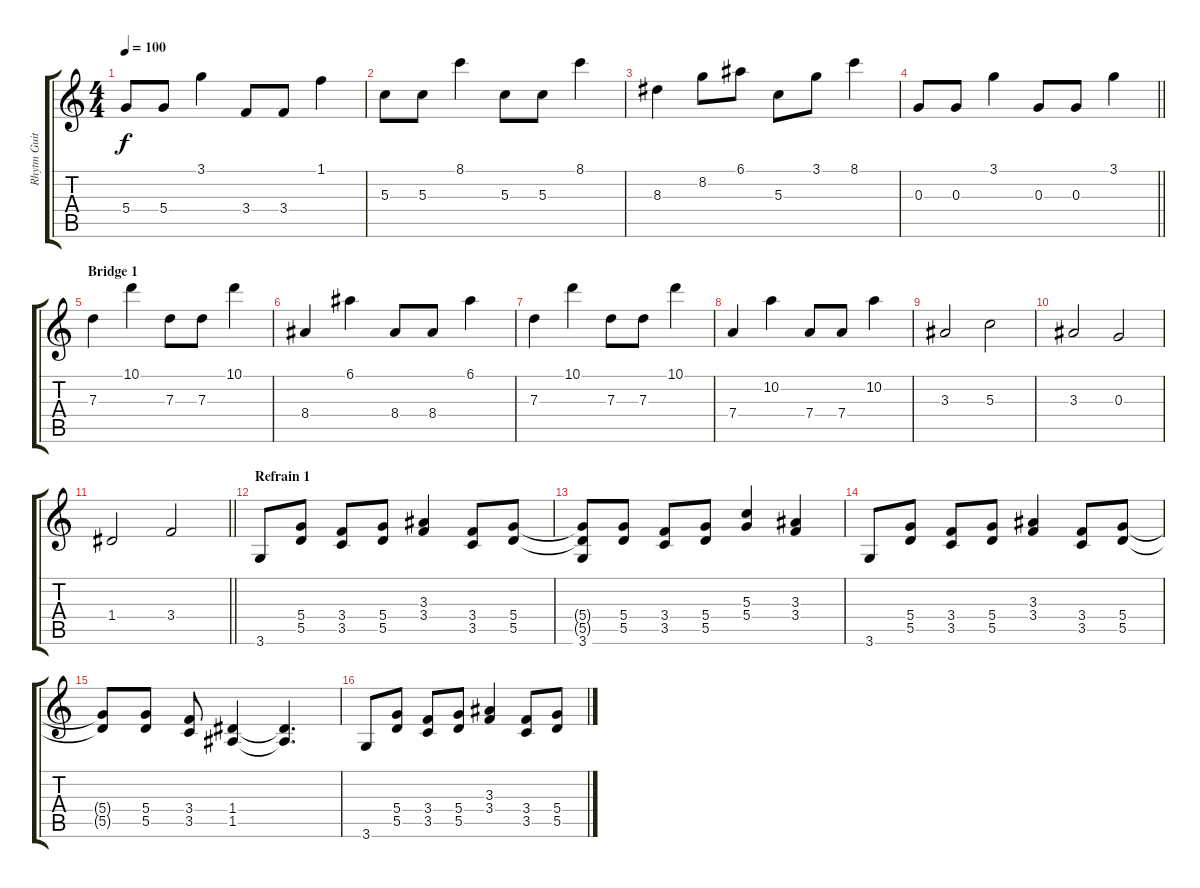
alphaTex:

\track ("Rhytm Guitar" "Rhytm Guit") {instrument distortionguitar}
\staff {score tabs}
\tuning (E4 B3 G3 D3 A2 E2) {hide}
\ts (4 4)
\tempo 100
\clef g2
\ks c
5.4.8{dy f} 5.4.8 3.1.4 3.4.8 3.4.8 1.1.4 |
5.3.8 5.3.8 8.1.4 5.3.8 5.3.8 8.1.4 |
8.3.4 8.2.8 6.1.8 5.3.8 3.1.8 8.1.4 |
\barLineRight lightlight
0.3.8 0.3.8 3.1.4 0.3.8 0.3.8 3.1.4 |
\section ("" "Bridge 1")
7.3.4 10.1.4 7.3.8 7.3.8 10.1.4 |
8.4.4 6.1.4 8.4.8 8.4.8 6.1.4 |
7.3.4 10.1.4 7.3.8 7.3.8 10.1.4 |
7.4.4 10.2.4 7.4.8 7.4.8 10.2.4 |
3.3.2 5.3.2 |
3.3.2 0.3.2 |
\barLineRight lightlight
1.4.2 3.4.2 |
\section ("" "Refrain 1")
3.6.8 (5.4 5.5).8 (3.4 3.5).8 (5.4 5.5).8 (3.3 3.4).4 (3.4 3.5).8 (5.4 5.5).8 |
(5.4{t} 5.5{t} 3.6).8 (5.4 5.5).8 (3.4 3.5).8 (5.4 5.5).8 (5.3 5.4).4 (3.3 3.4).4 |
3.6.8 (5.4 5.5).8 (3.4 3.5).8 (5.4 5.5).8 (3.3 3.4).4 (3.4 3.5).8 (5.4 5.5).8 |
(5.4{t} 5.5{t}).8 (5.4 5.5).8 (3.4 3.5).8 (1.4 1.5).4 (1.4{t} 1.5{t}).4{d} |
3.6.8 (5.4 5.5).8 (3.4 3.5).8 (5.4 5.5).8 (3.3 3.4).4 (3.4 3.5).8 (5.4 5.5).8
